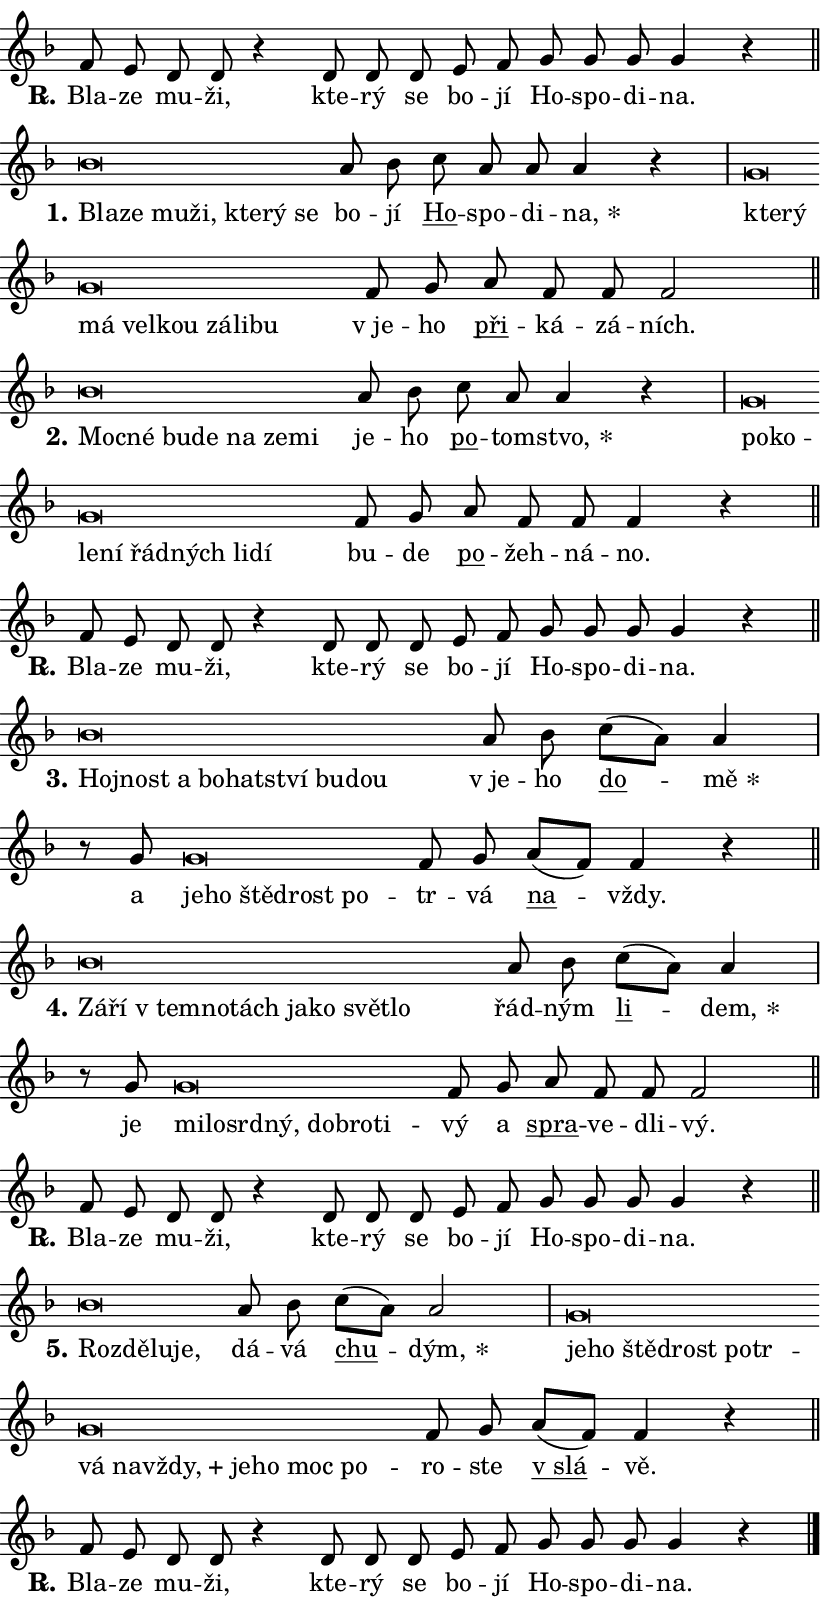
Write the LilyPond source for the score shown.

\version "2.24.0"
\header { tagline = "" }
\paper {
  indent = 0\cm
  top-margin = 0\cm
  right-margin = 0.13\cm % to fit lyric hyphens
  bottom-margin = 0\cm
  left-margin = 0\cm
  paper-width = 14\cm
  page-breaking = #ly:one-page-breaking
  system-system-spacing.basic-distance = #11
  score-system-spacing.basic-distance = #11
  ragged-last = ##f
}


%% Author: Thomas Morley
%% https://lists.gnu.org/archive/html/lilypond-user/2020-05/msg00002.html
#(define (line-position grob)
"Returns position of @var[grob} in current system:
   @code{'start}, if at first time-step
   @code{'end}, if at last time-step
   @code{'middle} otherwise
"
  (let* ((col (ly:item-get-column grob))
         (ln (ly:grob-object col 'left-neighbor))
         (rn (ly:grob-object col 'right-neighbor))
         (col-to-check-left (if (ly:grob? ln) ln col))
         (col-to-check-right (if (ly:grob? rn) rn col))
         (break-dir-left
           (and
             (ly:grob-property col-to-check-left 'non-musical #f)
             (ly:item-break-dir col-to-check-left)))
         (break-dir-right
           (and
             (ly:grob-property col-to-check-right 'non-musical #f)
             (ly:item-break-dir col-to-check-right))))
        (cond ((eqv? 1 break-dir-left) 'start)
              ((eqv? -1 break-dir-right) 'end)
              (else 'middle))))

#(define (tranparent-at-line-position vctor)
  (lambda (grob)
  "Relying on @code{line-position} select the relevant enry from @var{vctor}.
Used to determine transparency,"
    (case (line-position grob)
      ((end) (not (vector-ref vctor 0)))
      ((middle) (not (vector-ref vctor 1)))
      ((start) (not (vector-ref vctor 2))))))

noteHeadBreakVisibility =
#(define-music-function (break-visibility)(vector?)
"Makes @code{NoteHead}s transparent relying on @var{break-visibility}"
#{
  \override NoteHead.transparent =
    #(tranparent-at-line-position break-visibility)
#})

#(define delete-ledgers-for-transparent-note-heads
  (lambda (grob)
    "Reads whether a @code{NoteHead} is transparent.
If so this @code{NoteHead} is removed from @code{'note-heads} from
@var{grob}, which is supposed to be @code{LedgerLineSpanner}.
As a result ledgers are not printed for this @code{NoteHead}"
    (let* ((nhds-array (ly:grob-object grob 'note-heads))
           (nhds-list
             (if (ly:grob-array? nhds-array)
                 (ly:grob-array->list nhds-array)
                 '()))
           ;; Relies on the transparent-property being done before
           ;; Staff.LedgerLineSpanner.after-line-breaking is executed.
           ;; This is fragile ...
           (to-keep
             (remove
               (lambda (nhd)
                 (ly:grob-property nhd 'transparent #f))
               nhds-list)))
      ;; TODO find a better method to iterate over grob-arrays, similiar
      ;; to filter/remove etc for lists
      ;; For now rebuilt from scratch
      (set! (ly:grob-object grob 'note-heads)  '())
      (for-each
        (lambda (nhd)
          (ly:pointer-group-interface::add-grob grob 'note-heads nhd))
        to-keep))))

squashNotes = {
  \override NoteHead.X-extent = #'(-0.2 . 0.2)
  \override NoteHead.Y-extent = #'(-0.75 . 0)
  \override NoteHead.stencil =
    #(lambda (grob)
       (let ((pos (ly:grob-property grob 'staff-position)))
         (begin
           (if (< pos -7) (display "ERROR: Lower brevis then expected\n") (display ""))
           (if (<= pos -6) ly:text-interface::print ly:note-head::print))))
}
unSquashNotes = {
  \revert NoteHead.X-extent
  \revert NoteHead.Y-extent
  \revert NoteHead.stencil
}

hideNotes = \noteHeadBreakVisibility #begin-of-line-visible
unHideNotes = \noteHeadBreakVisibility #all-visible

% work-around for resetting accidentals
% https://lilypond.org/doc/v2.23/Documentation/notation/displaying-rhythms#unmetered-music
cadenzaMeasure = {
  \cadenzaOff
  \partial 1024 s1024
  \cadenzaOn
}

#(define-markup-command (accent layout props text) (markup?)
  "Underline accented syllable"
  (interpret-markup layout props
    #{\markup \override #'(offset . 4.3) \underline { #text }#}))

responsum = \markup \concat {
  "R" \hspace #-1.05 \path #0.1 #'((moveto 0 0.07) (lineto 0.9 0.8)) \hspace #0.05 "."
}

spaceSize = #0.6828661417322834 % exact space size for TeX Gyre Schola

\layout {
  \context {
    \Staff
    \remove "Time_signature_engraver"
    \override LedgerLineSpanner.after-line-breaking = #delete-ledgers-for-transparent-note-heads
  }
  \context {
    \Lyrics {
      \override LyricSpace.minimum-distance = \spaceSize
      \override LyricText.font-name = #"TeX Gyre Schola"
      \override LyricText.font-size = 1
      \override StanzaNumber.font-name = #"TeX Gyre Schola Bold"
      \override StanzaNumber.font-size = 1
    }
  }
  \context {
    \Score 
    \override NoteHead.text =
      #(lambda (grob) 
        (let ((pos (ly:grob-property grob 'staff-position)))
          #{\markup {
            \combine
              \halign #-0.55 \raise #(if (= pos -6) 0 0.5) \override #'(thickness . 2) \draw-line #'(3.2 . 0)
              \musicglyph "noteheads.sM1"
          }#}))
  }
}

% magnetic-lyrics.ily
%
%   written by
%     Jean Abou Samra <jean@abou-samra.fr>
%     Werner Lemberg <wl@gnu.org>
%
%   adapted by
%     Jiri Hon <jiri.hon@gmail.com>
%
% Version 2022-Apr-15

% https://www.mail-archive.com/lilypond-user@gnu.org/msg149350.html

#(define (Left_hyphen_pointer_engraver context)
   "Collect syllable-hyphen-syllable occurrences in lyrics and store
them in properties.  This engraver only looks to the left.  For
example, if the lyrics input is @code{foo -- bar}, it does the
following.

@itemize @bullet
@item
Set the @code{text} property of the @code{LyricHyphen} grob between
@q{foo} and @q{bar} to @code{foo}.

@item
Set the @code{left-hyphen} property of the @code{LyricText} grob with
text @q{foo} to the @code{LyricHyphen} grob between @q{foo} and
@q{bar}.
@end itemize

Use this auxiliary engraver in combination with the
@code{lyric-@/text::@/apply-@/magnetic-@/offset!} hook."
   (let ((hyphen #f)
         (text #f))
     (make-engraver
      (acknowledgers
       ((lyric-syllable-interface engraver grob source-engraver)
        (set! text grob)))
      (end-acknowledgers
       ((lyric-hyphen-interface engraver grob source-engraver)
        ;(when (not (grob::has-interface grob 'lyric-space-interface))
          (set! hyphen grob)));)
      ((stop-translation-timestep engraver)
       (when (and text hyphen)
         (ly:grob-set-object! text 'left-hyphen hyphen))
       (set! text #f)
       (set! hyphen #f)))))

#(define (lyric-text::apply-magnetic-offset! grob)
   "If the space between two syllables is less than the value in
property @code{LyricText@/.details@/.squash-threshold}, move the right
syllable to the left so that it gets concatenated with the left
syllable.

Use this function as a hook for
@code{LyricText@/.after-@/line-@/breaking} if the
@code{Left_@/hyphen_@/pointer_@/engraver} is active."
   (let ((hyphen (ly:grob-object grob 'left-hyphen #f)))
     (when hyphen
       (let ((left-text (ly:spanner-bound hyphen LEFT)))
         (when (grob::has-interface left-text 'lyric-syllable-interface)
           (let* ((common (ly:grob-common-refpoint grob left-text X))
                  (this-x-ext (ly:grob-extent grob common X))
                  (left-x-ext
                   (begin
                     ;; Trigger magnetism for left-text.
                     (ly:grob-property left-text 'after-line-breaking)
                     (ly:grob-extent left-text common X)))
                  ;; `delta` is the gap width between two syllables.
                  (delta (- (interval-start this-x-ext)
                            (interval-end left-x-ext)))
                  (details (ly:grob-property grob 'details))
                  (threshold (assoc-get 'squash-threshold details 0.2)))
             (when (< delta threshold)
               (let* (;; We have to manipulate the input text so that
                      ;; ligatures crossing syllable boundaries are not
                      ;; disabled.  For languages based on the Latin
                      ;; script this is essentially a beautification.
                      ;; However, for non-Western scripts it can be a
                      ;; necessity.
                      (lt (ly:grob-property left-text 'text))
                      (rt (ly:grob-property grob 'text))
                      (is-space (grob::has-interface hyphen 'lyric-space-interface))
                      (space (if is-space " " ""))
                      (extra-delta (if is-space spaceSize 0))
                      ;; Append new syllable.
                      (ltrt-space (if (and (string? lt) (string? rt))
                                (string-append lt space rt)
                                (make-concat-markup (list lt space rt))))
                      ;; Right-align `ltrt` to the right side.
                      (ltrt-space-markup (grob-interpret-markup
                               grob
                               (make-translate-markup
                                (cons (interval-length this-x-ext) 0)
                                (make-right-align-markup ltrt-space)))))
                 (begin
                   ;; Don't print `left-text`.
                   (ly:grob-set-property! left-text 'stencil #f)
                   ;; Set text and stencil (which holds all collected
                   ;; syllables so far) and shift it to the left.
                   (ly:grob-set-property! grob 'text ltrt-space)
                   (ly:grob-set-property! grob 'stencil ltrt-space-markup)
                   (ly:grob-translate-axis! grob (- (- delta extra-delta)) X))))))))))


#(define (lyric-hyphen::displace-bounds-first grob)
   ;; Make very sure this callback isn't triggered too early.
   (let ((left (ly:spanner-bound grob LEFT))
         (right (ly:spanner-bound grob RIGHT)))
     (ly:grob-property left 'after-line-breaking)
     (ly:grob-property right 'after-line-breaking)
     (ly:lyric-hyphen::print grob)))

squashThreshold = #0.4

\layout {
  \context {
    \Lyrics
    \consists #Left_hyphen_pointer_engraver
    \override LyricText.after-line-breaking =
      #lyric-text::apply-magnetic-offset!
    \override LyricHyphen.stencil = #lyric-hyphen::displace-bounds-first
    \override LyricText.details.squash-threshold = \squashThreshold
    \override LyricHyphen.minimum-distance = 0
    \override LyricHyphen.minimum-length = \squashThreshold
  }
}

squashText = \override LyricText.details.squash-threshold = 9999
unSquashText = \override LyricText.details.squash-threshold = \squashThreshold

leftText = \override LyricText.self-alignment-X = #LEFT
unLeftText = \revert LyricText.self-alignment-X

starOffset = #(lambda (grob) 
                (let ((x_offset (ly:self-alignment-interface::aligned-on-x-parent grob)))
                  (if (= x_offset 0) 0 (+ x_offset 1.2))))

star = #(define-music-function (syllable)(string?)
"Append star separator at the end of a syllable"
#{
  \once \override LyricText.X-offset = #starOffset
  \lyricmode { \markup {
    #syllable
    \override #'((font-name . "TeX Gyre Schola Bold")) \hspace #0.2 \lower #0.65 \larger "*"
  } }
#})

starAccent = #(define-music-function (syllable)(string?)
"Append star separator at the end of a syllable and make accent"
#{
  \once \override LyricText.X-offset = #starOffset
  \lyricmode { \markup {
    \accent #syllable
    \override #'((font-name . "TeX Gyre Schola Bold")) \hspace #0.2 \lower #0.65 \larger "*"
  } }
#})

breath = #(define-music-function (syllable)(string?)
"Append breathing indicator at the end of a syllable"
#{
  \lyricmode { \markup { #syllable "+" } }
#})

optionalBreath = #(define-music-function (syllable)(string?)
"Append optional breathing indicator at the end of a syllable"
#{
  \lyricmode { \markup { #syllable "(+)" } }
#})


\score {
    <<
        \new Voice = "melody" { \cadenzaOn \key f \major \relative { f'8 e d d r4 \bar "" d8 d d \bar "" e f \bar "" g g g g4 r \cadenzaMeasure \bar "||" \break } }
        \new Lyrics \lyricsto "melody" { \lyricmode { \set stanza = \responsum
Bla -- ze mu -- ži, kte -- rý se bo -- jí Ho -- spo -- di -- na. } }
    >>
    \layout {}
}

\score {
    <<
        \new Voice = "melody" { \cadenzaOn \key f \major \relative { \squashNotes bes'\breve*1/16 \hideNotes \breve*1/16 \bar "" \breve*1/16 \bar "" \breve*1/16 \bar "" \breve*1/16 \bar "" \breve*1/16 \breve*1/16 \bar "" \unHideNotes \unSquashNotes a8 bes \bar "" c a a a4 r \cadenzaMeasure \bar "|" \squashNotes g\breve*1/16 \hideNotes \breve*1/16 \bar "" \breve*1/16 \bar "" \breve*1/16 \bar "" \breve*1/16 \bar "" \breve*1/16 \bar "" \breve*1/16 \breve*1/16 \bar "" \unHideNotes \unSquashNotes f8 g \bar "" a f f f2 \cadenzaMeasure \bar "||" \break } }
        \new Lyrics \lyricsto "melody" { \lyricmode { \set stanza = "1."
\leftText Bla -- \squashText ze mu -- ži, kte -- rý se \unLeftText \unSquashText bo -- jí \markup \accent Ho -- spo -- di -- \star na, \leftText kte -- \squashText rý má vel -- kou zá -- li -- bu \unLeftText \unSquashText "v je" -- ho \markup \accent při -- ká -- zá -- ních. } }
    >>
    \layout {}
}

\score {
    <<
        \new Voice = "melody" { \cadenzaOn \key f \major \relative { \squashNotes bes'\breve*1/16 \hideNotes \breve*1/16 \bar "" \breve*1/16 \bar "" \breve*1/16 \bar "" \breve*1/16 \bar "" \breve*1/16 \breve*1/16 \bar "" \unHideNotes \unSquashNotes a8 bes \bar "" c a a4 r \cadenzaMeasure \bar "|" \squashNotes g\breve*1/16 \hideNotes \breve*1/16 \bar "" \breve*1/16 \bar "" \breve*1/16 \bar "" \breve*1/16 \bar "" \breve*1/16 \bar "" \breve*1/16 \breve*1/16 \bar "" \unHideNotes \unSquashNotes f8 g \bar "" a f f f4 r \cadenzaMeasure \bar "||" \break } }
        \new Lyrics \lyricsto "melody" { \lyricmode { \set stanza = "2."
\leftText Moc -- \squashText né bu -- de na ze -- mi \unLeftText \unSquashText je -- ho \markup \accent po -- tom -- \star stvo, \leftText po -- \squashText ko -- le -- ní řád -- ných li -- dí \unLeftText \unSquashText bu -- de \markup \accent po -- žeh -- ná -- no. } }
    >>
    \layout {}
}

\score {
    <<
        \new Voice = "melody" { \cadenzaOn \key f \major \relative { f'8 e d d r4 \bar "" d8 d d \bar "" e f \bar "" g g g g4 r \cadenzaMeasure \bar "||" \break } }
        \new Lyrics \lyricsto "melody" { \lyricmode { \set stanza = \responsum
Bla -- ze mu -- ži, kte -- rý se bo -- jí Ho -- spo -- di -- na. } }
    >>
    \layout {}
}

\score {
    <<
        \new Voice = "melody" { \cadenzaOn \key f \major \relative { \squashNotes bes'\breve*1/16 \hideNotes \breve*1/16 \bar "" \breve*1/16 \bar "" \breve*1/16 \bar "" \breve*1/16 \bar "" \breve*1/16 \bar "" \breve*1/16 \breve*1/16 \bar "" \unHideNotes \unSquashNotes a8 bes \bar "" c[( a)] a4 \cadenzaMeasure \bar "|" r8 g8 \squashNotes g\breve*1/16 \hideNotes \breve*1/16 \bar "" \breve*1/16 \bar "" \breve*1/16 \breve*1/16 \bar "" \unHideNotes \unSquashNotes f8 g \bar "" a[( f)] f4 r \cadenzaMeasure \bar "||" \break } }
        \new Lyrics \lyricsto "melody" { \lyricmode { \set stanza = "3."
\leftText Hoj -- \squashText nost a bo -- hat -- ství bu -- dou \unLeftText \unSquashText "v je" -- ho \markup \accent do -- \star mě a \leftText je -- \squashText ho ště -- drost po -- \unLeftText \unSquashText tr -- vá \markup \accent na -- vždy. } }
    >>
    \layout {}
}

\score {
    <<
        \new Voice = "melody" { \cadenzaOn \key f \major \relative { \squashNotes bes'\breve*1/16 \hideNotes \breve*1/16 \bar "" \breve*1/16 \bar "" \breve*1/16 \bar "" \breve*1/16 \bar "" \breve*1/16 \bar "" \breve*1/16 \bar "" \breve*1/16 \breve*1/16 \bar "" \unHideNotes \unSquashNotes a8 bes \bar "" c[( a)] a4 \cadenzaMeasure \bar "|" r8 g8 \squashNotes g\breve*1/16 \hideNotes \breve*1/16 \bar "" \breve*1/16 \bar "" \breve*1/16 \bar "" \breve*1/16 \bar "" \breve*1/16 \breve*1/16 \bar "" \unHideNotes \unSquashNotes f8 g \bar "" a f f f2 \cadenzaMeasure \bar "||" \break } }
        \new Lyrics \lyricsto "melody" { \lyricmode { \set stanza = "4."
\leftText Zá -- \squashText ří "v tem" -- no -- tách ja -- ko svět -- lo \unLeftText \unSquashText řád -- ným \markup \accent li -- \star dem, je \leftText mi -- \squashText lo -- srd -- ný, dob -- ro -- ti -- \unLeftText \unSquashText vý a \markup \accent spra -- ve -- dli -- vý. } }
    >>
    \layout {}
}

\score {
    <<
        \new Voice = "melody" { \cadenzaOn \key f \major \relative { f'8 e d d r4 \bar "" d8 d d \bar "" e f \bar "" g g g g4 r \cadenzaMeasure \bar "||" \break } }
        \new Lyrics \lyricsto "melody" { \lyricmode { \set stanza = \responsum
Bla -- ze mu -- ži, kte -- rý se bo -- jí Ho -- spo -- di -- na. } }
    >>
    \layout {}
}

\score {
    <<
        \new Voice = "melody" { \cadenzaOn \key f \major \relative { \squashNotes bes'\breve*1/16 \hideNotes \breve*1/16 \bar "" \breve*1/16 \breve*1/16 \bar "" \unHideNotes \unSquashNotes a8 bes \bar "" c[( a)] a2 \cadenzaMeasure \bar "|" \squashNotes g\breve*1/16 \hideNotes \breve*1/16 \bar "" \breve*1/16 \bar "" \breve*1/16 \bar "" \breve*1/16 \bar "" \breve*1/16 \bar "" \breve*1/16 \bar "" \breve*1/16 \bar "" \breve*1/16 \bar "" \breve*1/16 \bar "" \breve*1/16 \bar "" \breve*1/16 \breve*1/16 \bar "" \unHideNotes \unSquashNotes f8 g \bar "" a[( f)] f4 r \cadenzaMeasure \bar "||" \break } }
        \new Lyrics \lyricsto "melody" { \lyricmode { \set stanza = "5."
\leftText Roz -- \squashText dě -- lu -- je, \unLeftText \unSquashText dá -- vá \markup \accent chu -- \star dým, \leftText je -- \squashText ho ště -- drost po -- tr -- vá na -- \breath "vždy," je -- ho moc po -- \unLeftText \unSquashText ro -- ste \markup \accent "v slá" -- vě. } }
    >>
    \layout {}
}

\score {
    <<
        \new Voice = "melody" { \cadenzaOn \key f \major \relative { f'8 e d d r4 \bar "" d8 d d \bar "" e f \bar "" g g g g4 r \cadenzaMeasure \bar "||" \break } \bar "|." }
        \new Lyrics \lyricsto "melody" { \lyricmode { \set stanza = \responsum
Bla -- ze mu -- ži, kte -- rý se bo -- jí Ho -- spo -- di -- na. } }
    >>
    \layout {}
}
